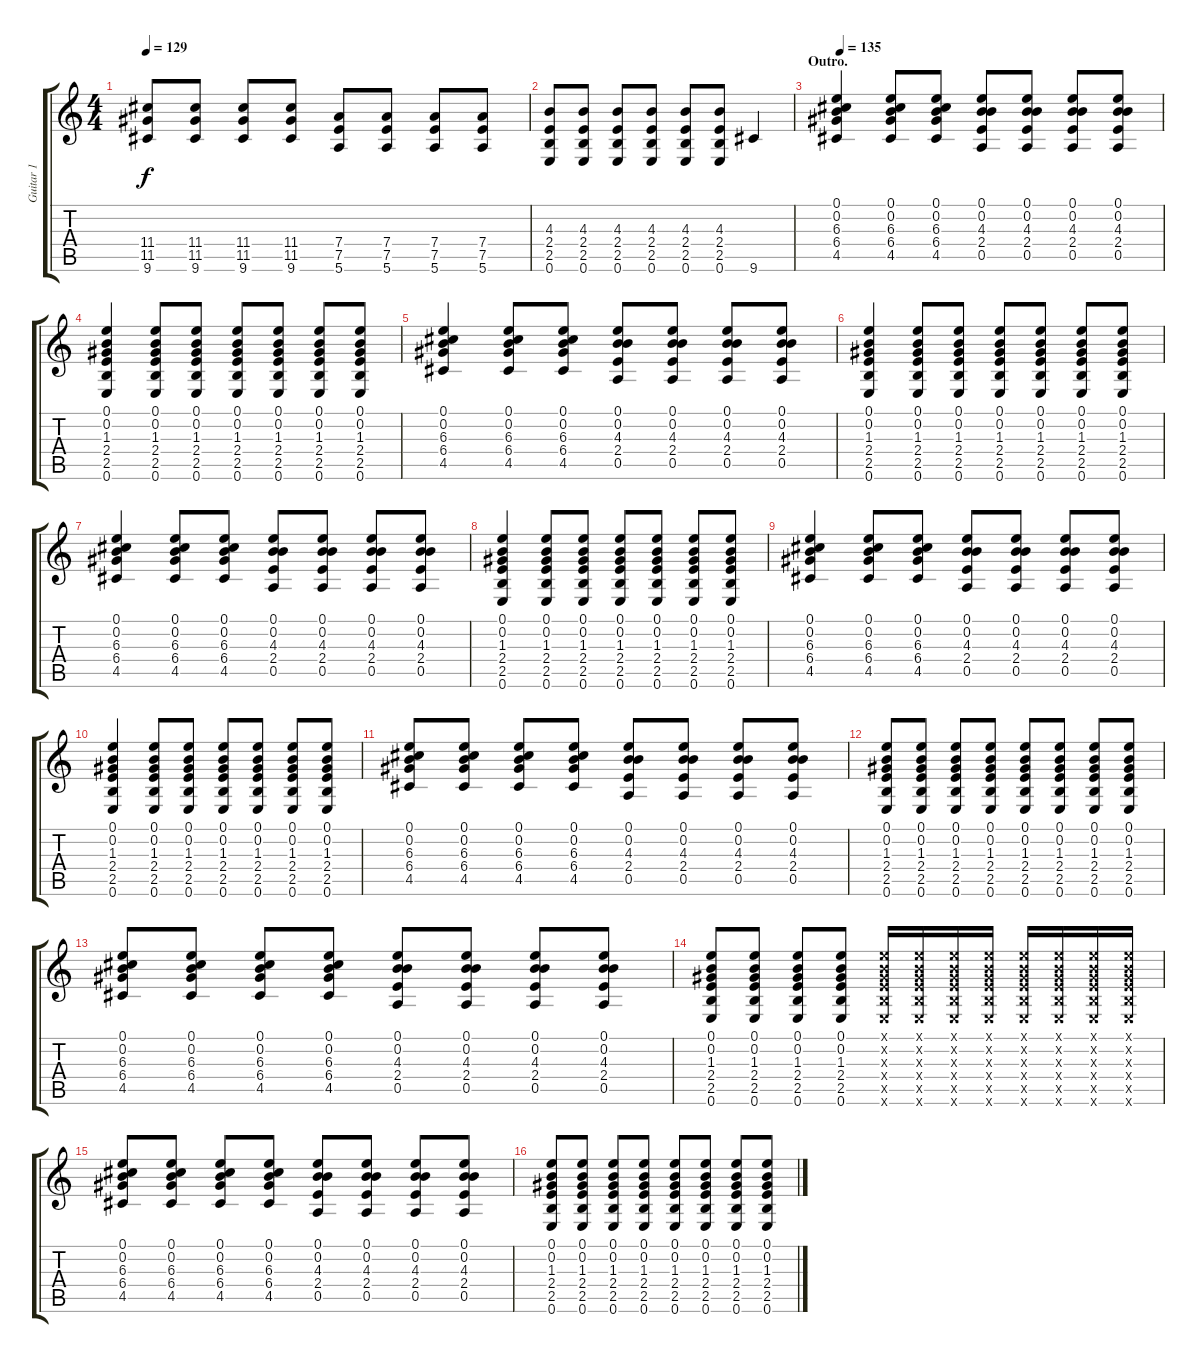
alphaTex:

\track ("Guitar 1" "Guitar 1") {instrument overdrivenguitar}
\staff {score tabs}
\tuning (E4 B3 G3 D3 A2 E2) {hide}
\ts (4 4)
\tempo 129
\clef g2
\ks c
(11.4 11.5 9.6).8{dy f} (11.4 11.5 9.6).8 (11.4 11.5 9.6).8 (11.4 11.5 9.6).8 (7.4 7.5 5.6).8 (7.4 7.5 5.6).8 (7.4 7.5 5.6).8 (7.4 7.5 5.6).8 |
(4.3 2.4 2.5 0.6).8 (4.3 2.4 2.5 0.6).8 (4.3 2.4 2.5 0.6).8 (4.3 2.4 2.5 0.6).8 (4.3 2.4 2.5 0.6).8 (4.3 2.4 2.5 0.6).8 9.6.4 |
\section ("" "Outro.")
\tempo 135
(0.1 0.2 6.3 6.4 4.5).4 (0.1 0.2 6.3 6.4 4.5).8 (0.1 0.2 6.3 6.4 4.5).8 (0.1 0.2 4.3 2.4 0.5).8 (0.1 0.2 4.3 2.4 0.5).8 (0.1 0.2 4.3 2.4 0.5).8 (0.1 0.2 4.3 2.4 0.5).8 |
(0.1 0.2 1.3 2.4 2.5 0.6).4 (0.1 0.2 1.3 2.4 2.5 0.6).8 (0.1 0.2 1.3 2.4 2.5 0.6).8 (0.1 0.2 1.3 2.4 2.5 0.6).8 (0.1 0.2 1.3 2.4 2.5 0.6).8 (0.1 0.2 1.3 2.4 2.5 0.6).8 (0.1 0.2 1.3 2.4 2.5 0.6).8 |
(0.1 0.2 6.3 6.4 4.5).4 (0.1 0.2 6.3 6.4 4.5).8 (0.1 0.2 6.3 6.4 4.5).8 (0.1 0.2 4.3 2.4 0.5).8 (0.1 0.2 4.3 2.4 0.5).8 (0.1 0.2 4.3 2.4 0.5).8 (0.1 0.2 4.3 2.4 0.5).8 |
(0.1 0.2 1.3 2.4 2.5 0.6).4 (0.1 0.2 1.3 2.4 2.5 0.6).8 (0.1 0.2 1.3 2.4 2.5 0.6).8 (0.1 0.2 1.3 2.4 2.5 0.6).8 (0.1 0.2 1.3 2.4 2.5 0.6).8 (0.1 0.2 1.3 2.4 2.5 0.6).8 (0.1 0.2 1.3 2.4 2.5 0.6).8 |
(0.1 0.2 6.3 6.4 4.5).4 (0.1 0.2 6.3 6.4 4.5).8 (0.1 0.2 6.3 6.4 4.5).8 (0.1 0.2 4.3 2.4 0.5).8 (0.1 0.2 4.3 2.4 0.5).8 (0.1 0.2 4.3 2.4 0.5).8 (0.1 0.2 4.3 2.4 0.5).8 |
(0.1 0.2 1.3 2.4 2.5 0.6).4 (0.1 0.2 1.3 2.4 2.5 0.6).8 (0.1 0.2 1.3 2.4 2.5 0.6).8 (0.1 0.2 1.3 2.4 2.5 0.6).8 (0.1 0.2 1.3 2.4 2.5 0.6).8 (0.1 0.2 1.3 2.4 2.5 0.6).8 (0.1 0.2 1.3 2.4 2.5 0.6).8 |
(0.1 0.2 6.3 6.4 4.5).4 (0.1 0.2 6.3 6.4 4.5).8 (0.1 0.2 6.3 6.4 4.5).8 (0.1 0.2 4.3 2.4 0.5).8 (0.1 0.2 4.3 2.4 0.5).8 (0.1 0.2 4.3 2.4 0.5).8 (0.1 0.2 4.3 2.4 0.5).8 |
(0.1 0.2 1.3 2.4 2.5 0.6).4 (0.1 0.2 1.3 2.4 2.5 0.6).8 (0.1 0.2 1.3 2.4 2.5 0.6).8 (0.1 0.2 1.3 2.4 2.5 0.6).8 (0.1 0.2 1.3 2.4 2.5 0.6).8 (0.1 0.2 1.3 2.4 2.5 0.6).8 (0.1 0.2 1.3 2.4 2.5 0.6).8 |
(0.1 0.2 6.3 6.4 4.5).8 (0.1 0.2 6.3 6.4 4.5).8 (0.1 0.2 6.3 6.4 4.5).8 (0.1 0.2 6.3 6.4 4.5).8 (0.1 0.2 4.3 2.4 0.5).8 (0.1 0.2 4.3 2.4 0.5).8 (0.1 0.2 4.3 2.4 0.5).8 (0.1 0.2 4.3 2.4 0.5).8 |
(0.1 0.2 1.3 2.4 2.5 0.6).8 (0.1 0.2 1.3 2.4 2.5 0.6).8 (0.1 0.2 1.3 2.4 2.5 0.6).8 (0.1 0.2 1.3 2.4 2.5 0.6).8 (0.1 0.2 1.3 2.4 2.5 0.6).8 (0.1 0.2 1.3 2.4 2.5 0.6).8 (0.1 0.2 1.3 2.4 2.5 0.6).8 (0.1 0.2 1.3 2.4 2.5 0.6).8 |
(0.1 0.2 6.3 6.4 4.5).8 (0.1 0.2 6.3 6.4 4.5).8 (0.1 0.2 6.3 6.4 4.5).8 (0.1 0.2 6.3 6.4 4.5).8 (0.1 0.2 4.3 2.4 0.5).8 (0.1 0.2 4.3 2.4 0.5).8 (0.1 0.2 4.3 2.4 0.5).8 (0.1 0.2 4.3 2.4 0.5).8 |
(0.1 0.2 1.3 2.4 2.5 0.6).8 (0.1 0.2 1.3 2.4 2.5 0.6).8 (0.1 0.2 1.3 2.4 2.5 0.6).8 (0.1 0.2 1.3 2.4 2.5 0.6).8 (0.1{x} 0.2{x} 1.3{x} 2.4{x} 2.5{x} 0.6{x}).16 (0.1{x} 0.2{x} 1.3{x} 2.4{x} 2.5{x} 0.6{x}).16 (0.1{x} 0.2{x} 1.3{x} 2.4{x} 2.5{x} 0.6{x}).16 (0.1{x} 0.2{x} 1.3{x} 2.4{x} 2.5{x} 0.6{x}).16 (0.1{x} 0.2{x} 1.3{x} 2.4{x} 2.5{x} 0.6{x}).16 (0.1{x} 0.2{x} 1.3{x} 2.4{x} 2.5{x} 0.6{x}).16 (0.1{x} 0.2{x} 1.3{x} 2.4{x} 2.5{x} 0.6{x}).16 (0.1{x} 0.2{x} 1.3{x} 2.4{x} 2.5{x} 0.6{x}).16 |
(0.1 0.2 6.3 6.4 4.5).8 (0.1 0.2 6.3 6.4 4.5).8 (0.1 0.2 6.3 6.4 4.5).8 (0.1 0.2 6.3 6.4 4.5).8 (0.1 0.2 4.3 2.4 0.5).8 (0.1 0.2 4.3 2.4 0.5).8 (0.1 0.2 4.3 2.4 0.5).8 (0.1 0.2 4.3 2.4 0.5).8 |
(0.1 0.2 1.3 2.4 2.5 0.6).8 (0.1 0.2 1.3 2.4 2.5 0.6).8 (0.1 0.2 1.3 2.4 2.5 0.6).8 (0.1 0.2 1.3 2.4 2.5 0.6).8 (0.1 0.2 1.3 2.4 2.5 0.6).8 (0.1 0.2 1.3 2.4 2.5 0.6).8 (0.1 0.2 1.3 2.4 2.5 0.6).8 (0.1 0.2 1.3 2.4 2.5 0.6).8
